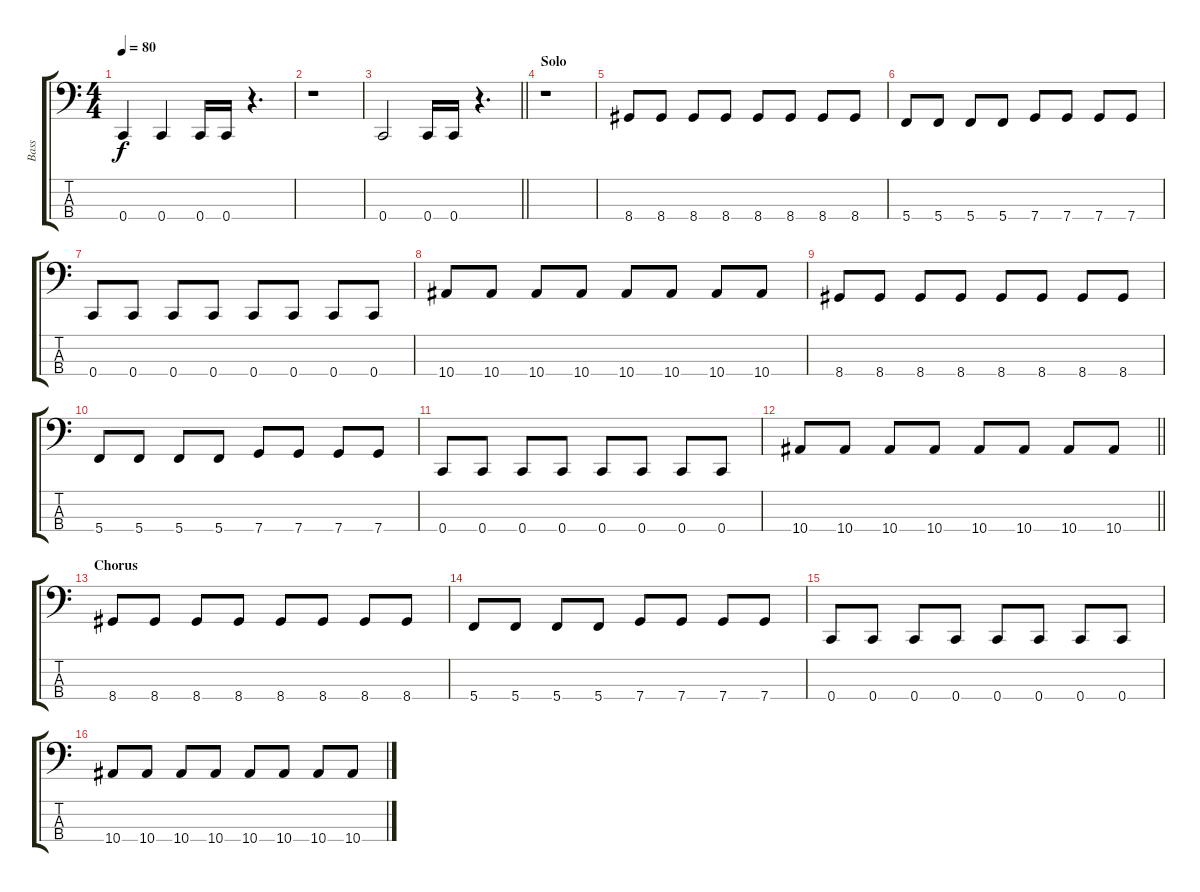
\track ("Bass" "Bass") {instrument electricbassfinger}
\staff {score tabs}
\tuning (F2 C2 G1 C1) {hide}
\ts (4 4)
\tempo 80
\clef f4
\ks c
0.4.4{dy f} 0.4.4 0.4.16 0.4.16 r.4{d} |
r.1 |
\barLineRight lightlight
0.4.2 0.4.16 0.4.16 r.4{d} |
\section ("" "Solo")
r.1 |
8.4.8 8.4.8 8.4.8 8.4.8 8.4.8 8.4.8 8.4.8 8.4.8 |
5.4.8 5.4.8 5.4.8 5.4.8 7.4.8 7.4.8 7.4.8 7.4.8 |
0.4.8 0.4.8 0.4.8 0.4.8 0.4.8 0.4.8 0.4.8 0.4.8 |
10.4.8 10.4.8 10.4.8 10.4.8 10.4.8 10.4.8 10.4.8 10.4.8 |
8.4.8 8.4.8 8.4.8 8.4.8 8.4.8 8.4.8 8.4.8 8.4.8 |
5.4.8 5.4.8 5.4.8 5.4.8 7.4.8 7.4.8 7.4.8 7.4.8 |
0.4.8 0.4.8 0.4.8 0.4.8 0.4.8 0.4.8 0.4.8 0.4.8 |
\barLineRight lightlight
10.4.8 10.4.8 10.4.8 10.4.8 10.4.8 10.4.8 10.4.8 10.4.8 |
\section ("" "Chorus")
8.4.8 8.4.8 8.4.8 8.4.8 8.4.8 8.4.8 8.4.8 8.4.8 |
5.4.8 5.4.8 5.4.8 5.4.8 7.4.8 7.4.8 7.4.8 7.4.8 |
0.4.8 0.4.8 0.4.8 0.4.8 0.4.8 0.4.8 0.4.8 0.4.8 |
10.4.8 10.4.8 10.4.8 10.4.8 10.4.8 10.4.8 10.4.8 10.4.8
